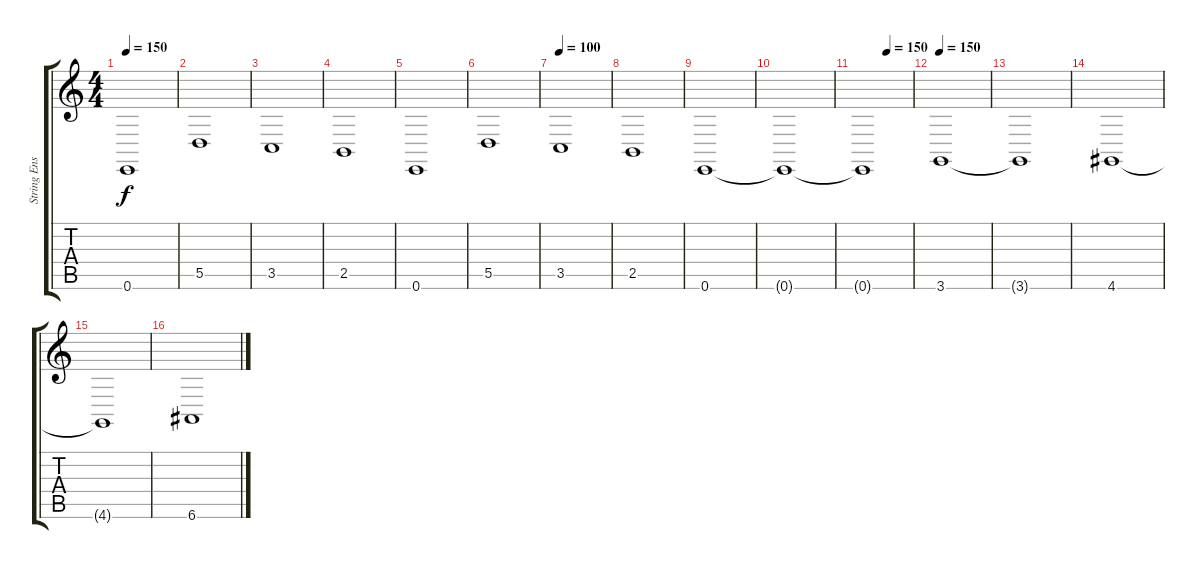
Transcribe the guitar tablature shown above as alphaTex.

\track ("String Ensemble V" "String Ens") {instrument stringensemble1}
\staff {score tabs}
\tuning (E4 B3 G3 D3 A2 E2) {hide}
\ts (4 4)
\tempo 150
\clef g2
\ks c
0.6.1{dy f} |
5.5.1 |
3.5.1 |
2.5.1 |
0.6.1 |
5.5.1 |
\tempo 100
3.5.1 |
2.5.1 |
0.6.1 |
0.6{t}.1 |
\tempo (150 0.5)
0.6{t}.1 |
\tempo 150
3.6.1 |
3.6{t}.1 |
4.6.1 |
4.6{t}.1 |
6.6.1
